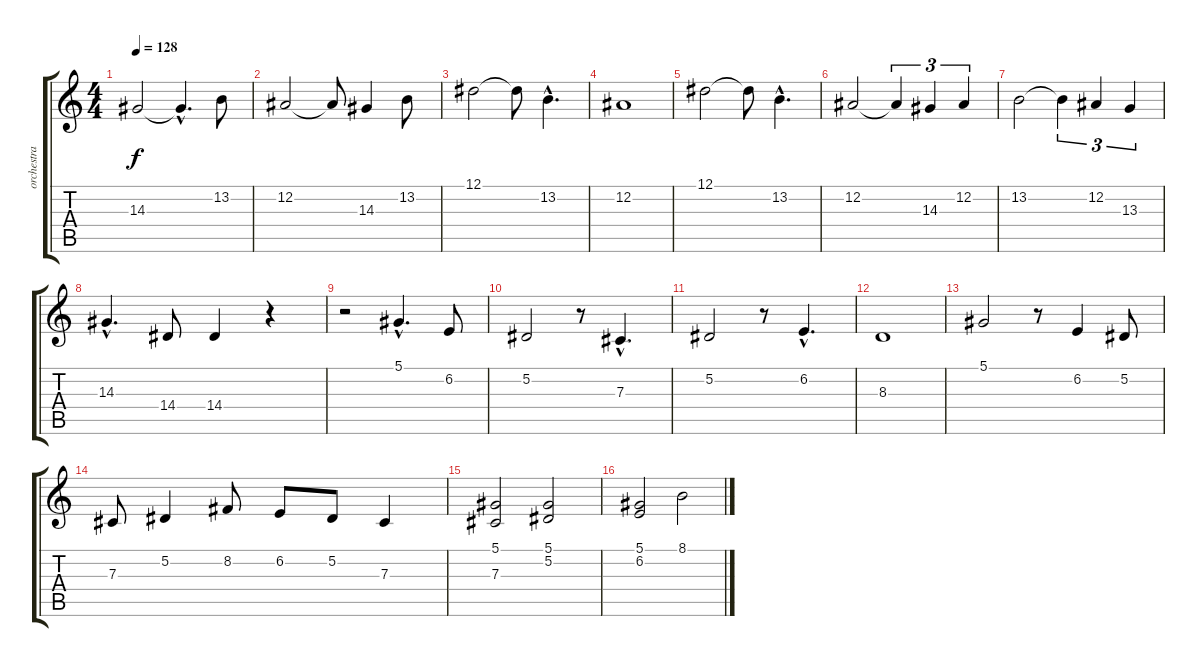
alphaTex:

\track ("orchestra" "orchestra") {instrument stringensemble1}
\staff {score tabs}
\tuning (Eb4 Bb3 Gb3 Db3 Ab2 Eb2) {hide}
\ts (4 4)
\tempo 128
\clef g2
\ks c
14.3.2{dy f} 14.3{hac t}.4{d} 13.2.8 |
12.2.2 12.2{t}.8 14.3.4 13.2.8 |
12.1.2 12.1{t}.8 13.2{hac}.4{d} |
12.2.1 |
12.1.2 12.1{t}.8 13.2{hac}.4{d} |
12.2.2 12.2{t}.4{tu (3 2)} 14.3.4{tu (3 2)} 12.2.4{tu (3 2)} |
13.2.2 13.2{t}.4{tu (3 2)} 12.2.4{tu (3 2)} 13.3.4{tu (3 2)} |
14.3{hac}.4{d} 14.4.8 14.4.4 r.4 |
r.2 5.1{hac}.4{d} 6.2.8 |
5.2.2 r.8 7.3{hac}.4{d} |
5.2.2 r.8 6.2{hac}.4{d} |
8.3.1 |
5.1.2 r.8 6.2.4 5.2.8 |
7.3.8 5.2.4 8.2.8 6.2.8 5.2.8 7.3.4 |
(5.1 7.3).2 (5.1 5.2).2 |
(5.1 6.2).2 8.1.2
